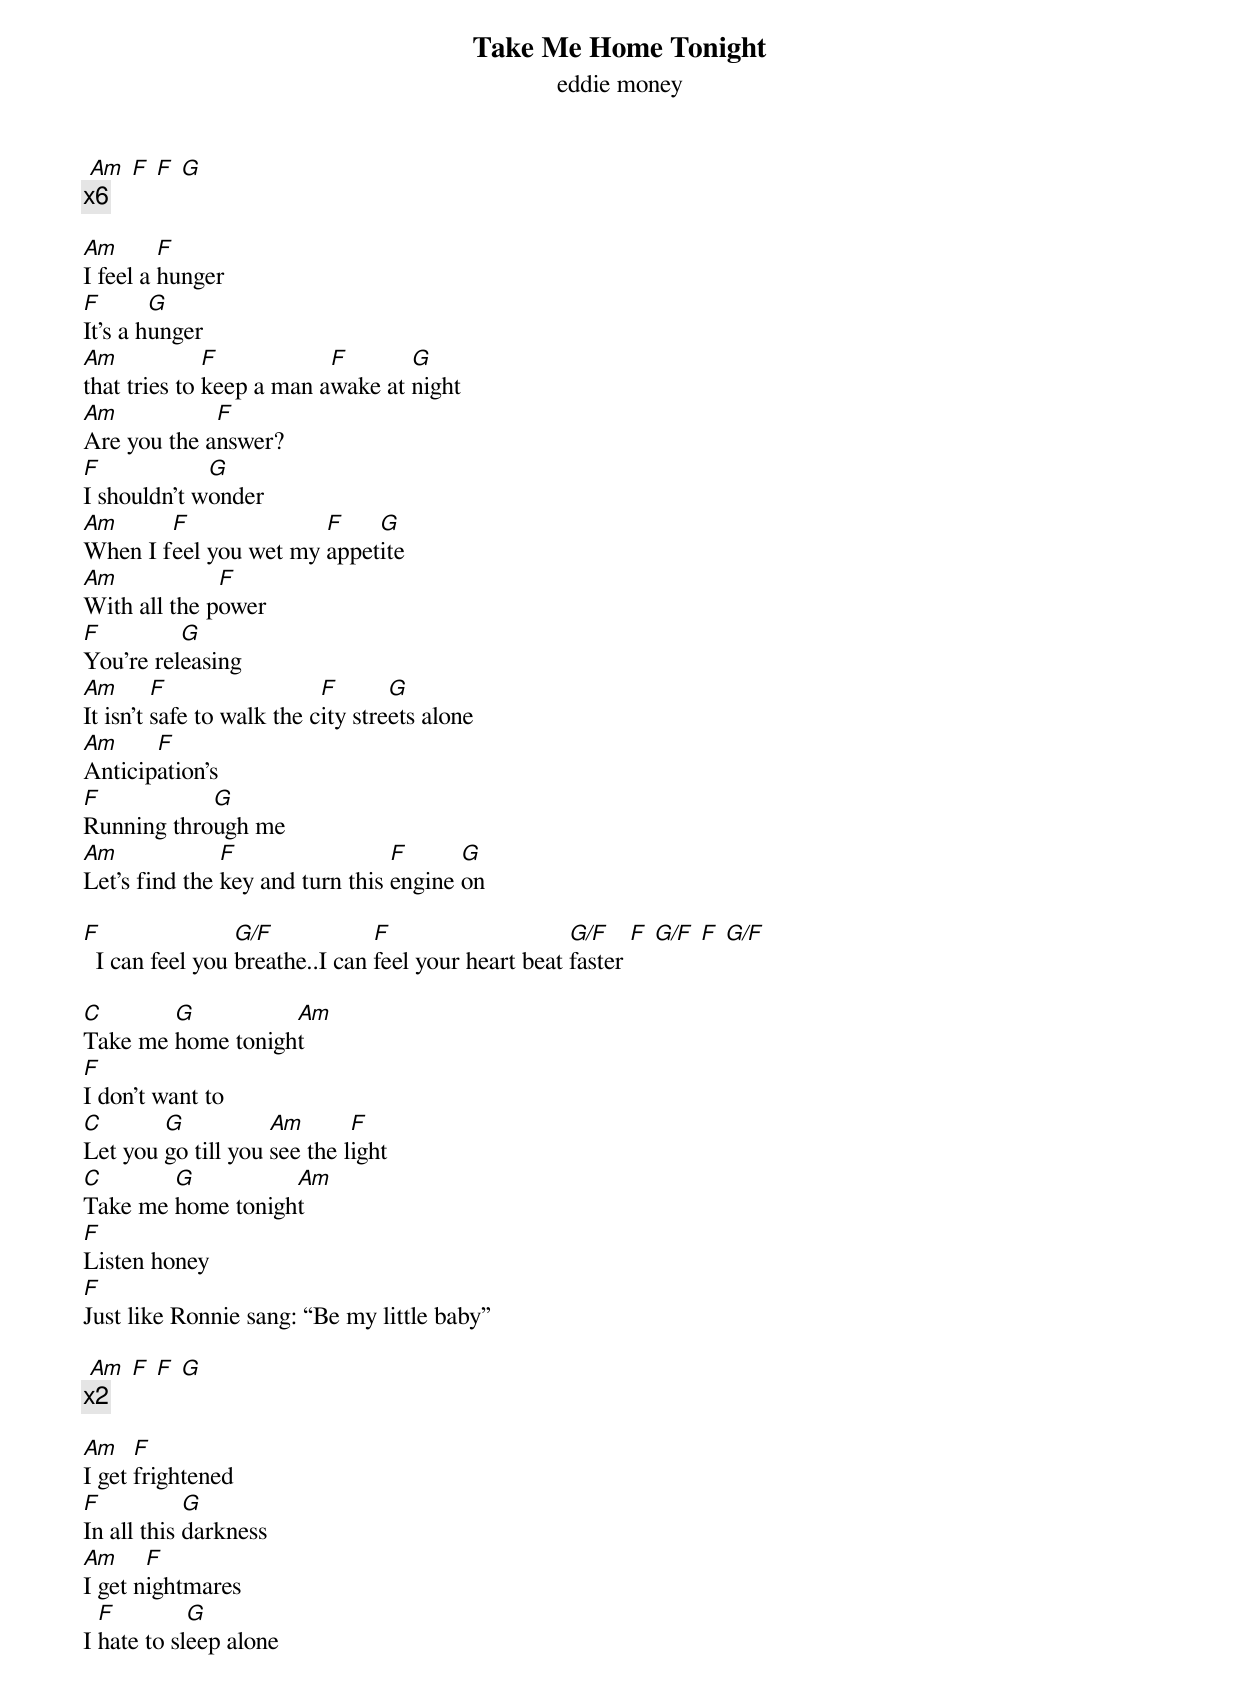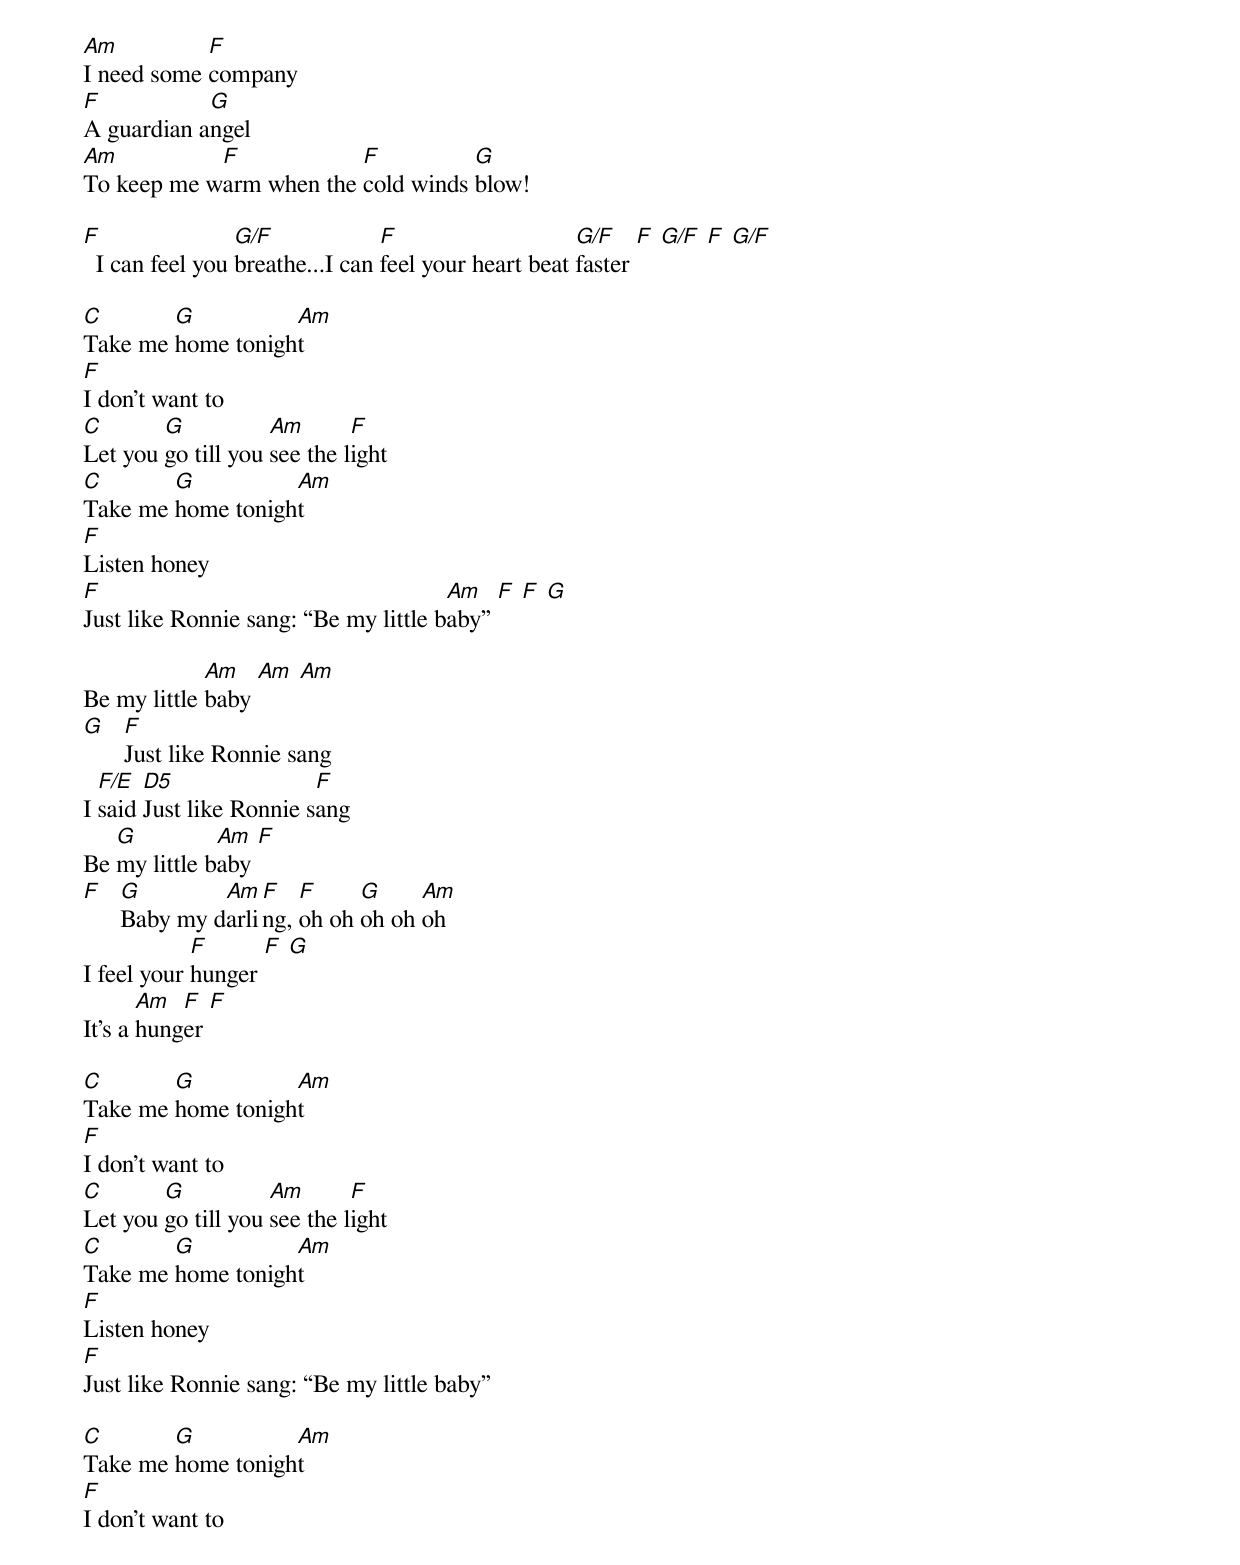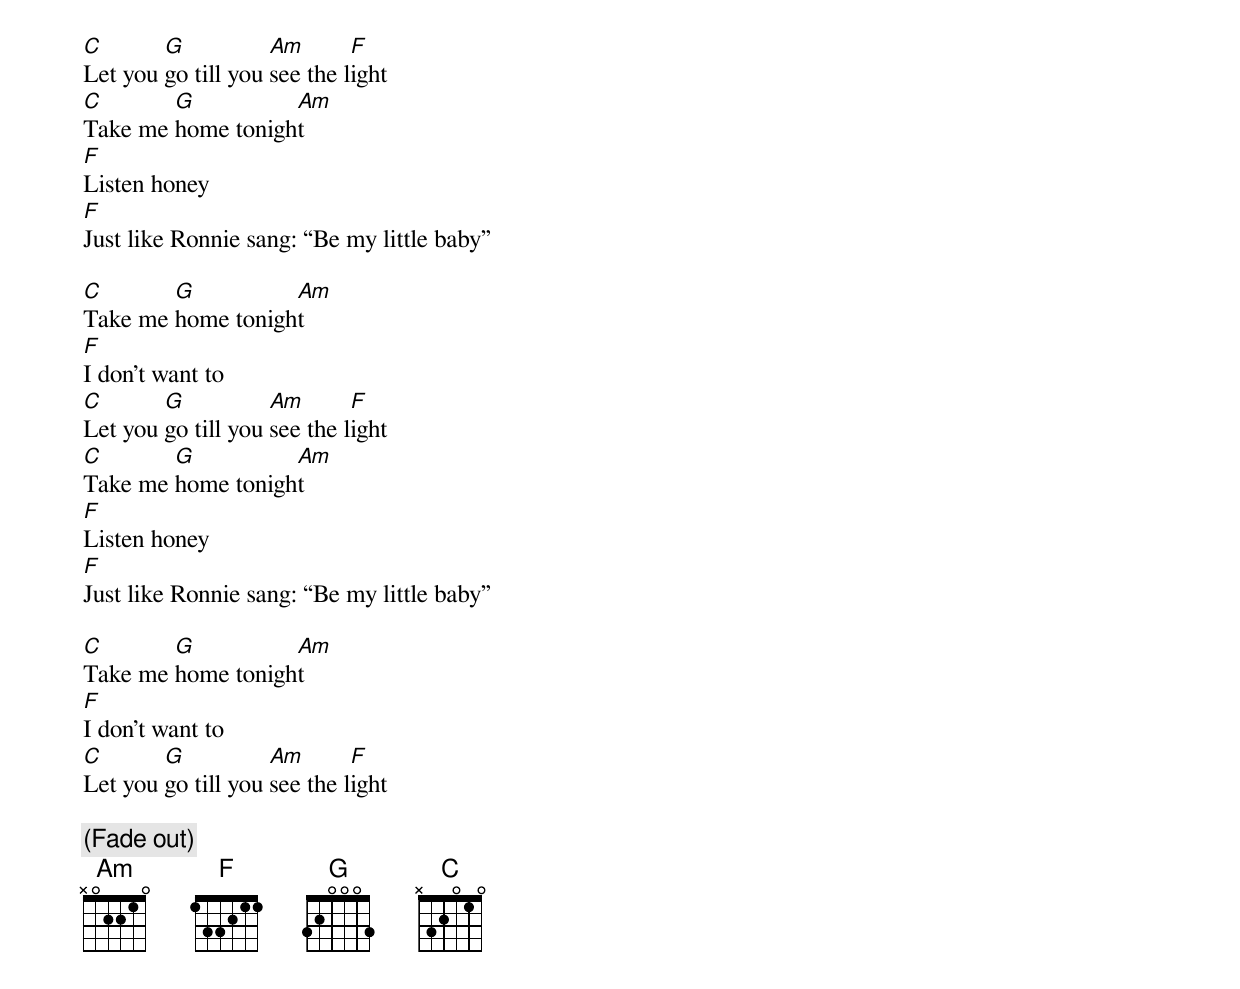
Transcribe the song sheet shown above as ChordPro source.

{title: Take Me Home Tonight}
{subtitle: eddie money}
 [Am] [F] [F] [G]
{c:x6}

[Am]I feel a [F]hunger
[F]It's a h[G]unger
[Am]that tries to [F]keep a man a[F]wake at [G]night
[Am]Are you the a[F]nswer?
[F]I shouldn't w[G]onder
[Am]When I f[F]eel you wet my [F]appet[G]ite
[Am]With all the p[F]ower
[F]You're rel[G]easing
[Am]It isn't [F]safe to walk the c[F]ity stre[G]ets alone
[Am]Anticip[F]ation's
[F]Running thro[G]ugh me
[Am]Let's find the [F]key and turn this [F]engine [G]on

[F]  I can feel you [G/F]breathe..I can [F]feel your heart beat [G/F]faster [F] [G/F] [F] [G/F]

[C]Take me [G]home tonigh[Am]t
[F]I don't want to
[C]Let you [G]go till you [Am]see the l[F]ight
[C]Take me [G]home tonigh[Am]t
[F]Listen honey
[F]Just like Ronnie sang: “Be my little baby”

 [Am] [F] [F] [G]
{c:x2}

[Am]I get [F]frightened
[F]In all this [G]darkness
[Am]I get n[F]ightmares
I [F]hate to sl[G]eep alone
[Am]I need some [F]company
[F]A guardian a[G]ngel
[Am]To keep me w[F]arm when the [F]cold winds [G]blow!

[F]  I can feel you [G/F]breathe...I can [F]feel your heart beat [G/F]faster [F] [G/F] [F] [G/F]

[C]Take me [G]home tonigh[Am]t
[F]I don't want to
[C]Let you [G]go till you [Am]see the l[F]ight
[C]Take me [G]home tonigh[Am]t
[F]Listen honey
[F]Just like Ronnie sang: “Be my little b[Am]aby” [F] [F] [G]

Be my little [Am]baby [Am] [Am]
[G]   [F]Just like Ronnie sang
I [F/E]said [D5]Just like Ronnie s[F]ang
Be [G]my little b[Am]aby [F]
[F]   [G]Baby my d[Am]arli[F]ng, [F]oh oh [G]oh oh [Am]oh
I feel your [F]hunger [F] [G]
It's a [Am]hung[F]er [F]

[C]Take me [G]home tonigh[Am]t
[F]I don't want to
[C]Let you [G]go till you [Am]see the l[F]ight
[C]Take me [G]home tonigh[Am]t
[F]Listen honey
[F]Just like Ronnie sang: “Be my little baby”

[C]Take me [G]home tonigh[Am]t
[F]I don't want to
[C]Let you [G]go till you [Am]see the l[F]ight
[C]Take me [G]home tonigh[Am]t
[F]Listen honey
[F]Just like Ronnie sang: “Be my little baby”

[C]Take me [G]home tonigh[Am]t
[F]I don't want to
[C]Let you [G]go till you [Am]see the l[F]ight
[C]Take me [G]home tonigh[Am]t
[F]Listen honey
[F]Just like Ronnie sang: “Be my little baby”

[C]Take me [G]home tonigh[Am]t
[F]I don't want to
[C]Let you [G]go till you [Am]see the l[F]ight

{c:(Fade out)}
